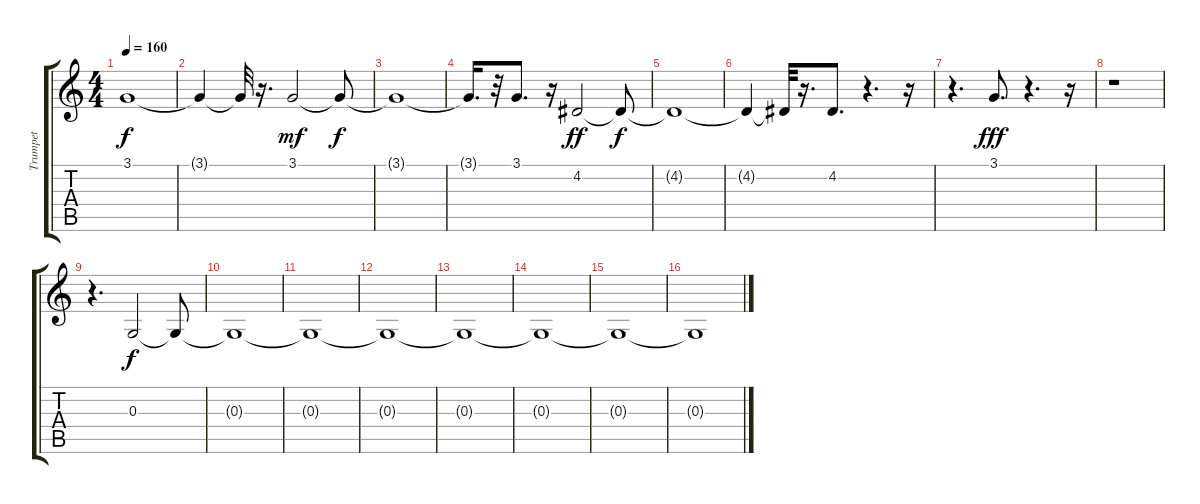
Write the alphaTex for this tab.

\track ("Trumpet" "Trumpet") {instrument trumpet}
\staff {score tabs}
\tuning (E4 B3 G3 D3 A2 E2) {hide}
\ts (4 4)
\tempo 160
\clef g2
\ks c
3.1{t}.1{dy f} |
3.1{t}.4 3.1{t}.32 r.16{d} 3.1.2{dy mf} 3.1{t}.8{dy f} |
3.1{t}.1 |
3.1{t}.16{d} r.32 3.1.8{d} r.16 4.2.2{dy ff} 4.2{t}.8{dy f} |
4.2{t}.1 |
4.2{t}.4 4.2{t}.32 r.16{d} 4.2.8{d} r.4{d} r.16 |
r.4{d} 3.1.8{d dy fff} r.4{d} r.16 |
r.1 |
r.4{d} 0.3.2{dy f} 0.3{t}.8 |
0.3{t}.1 |
0.3{t}.1 |
0.3{t}.1 |
0.3{t}.1 |
0.3{t}.1 |
0.3{t}.1 |
0.3{t}.1
